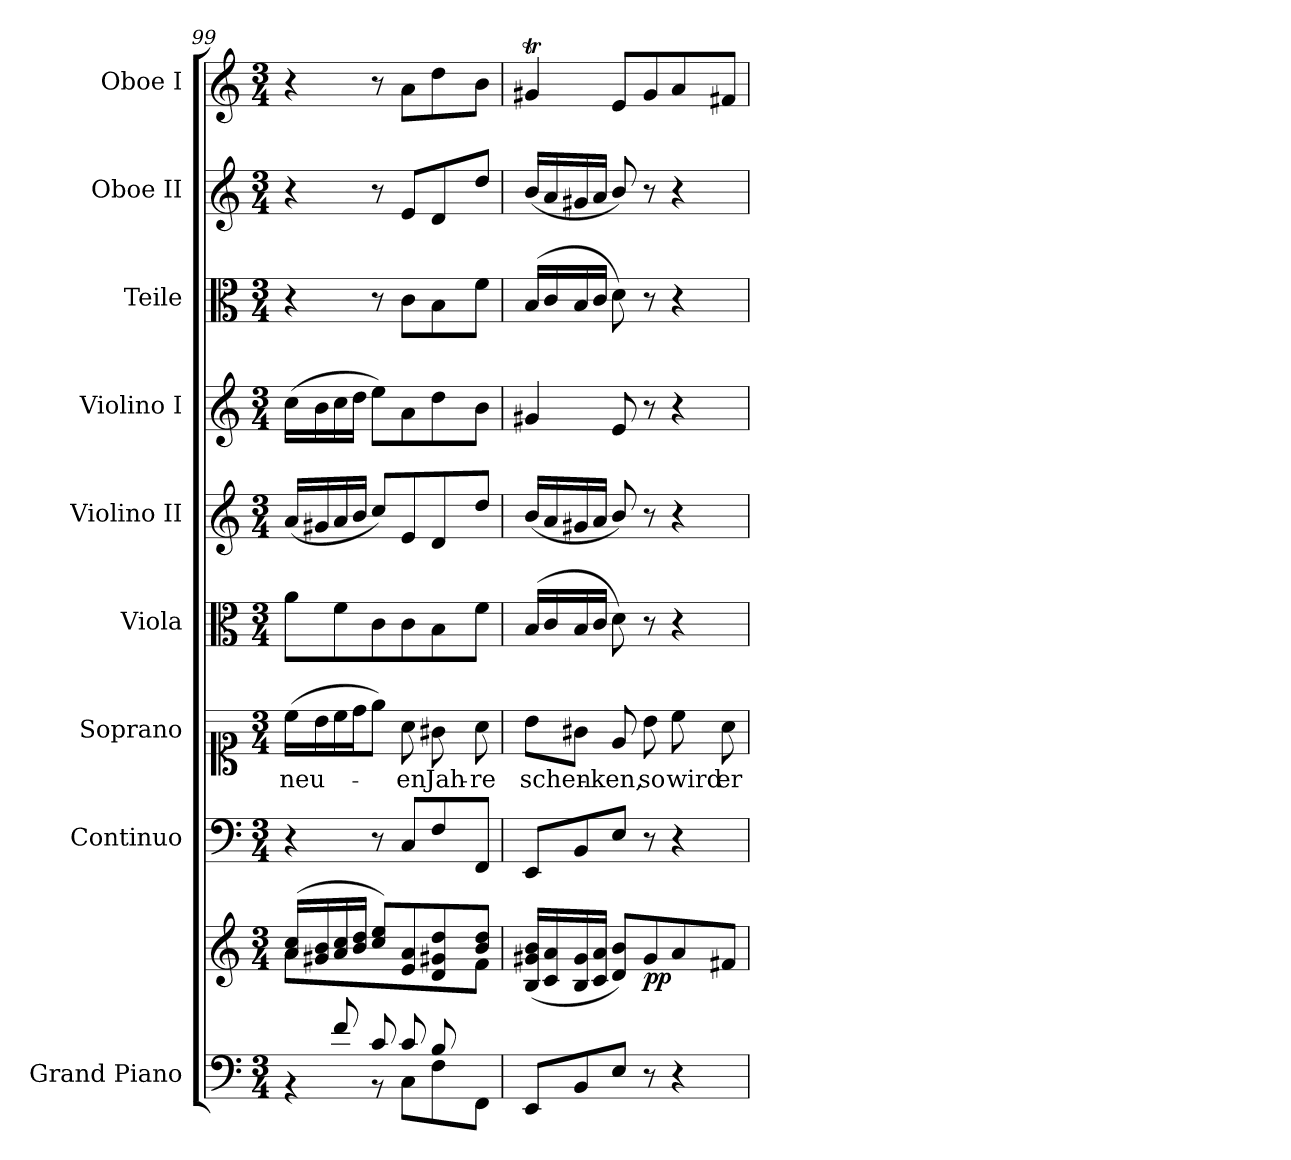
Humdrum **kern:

**kern	**kern	**dynam	**kern	**kern	**text	**kern	**kern	**kern	**kern	**kern	**kern
*part9	*part9	*part9	*part8	*part7	*part7	*part6	*part5	*part4	*part3	*part2	*part1
*staff10	*staff9	*staff9/10	*staff8	*staff7	*staff7	*staff6	*staff5	*staff4	*staff3	*staff2	*staff1
*I"Grand Piano	*	*	*I"Continuo	*I"Soprano	*	*I"Viola	*I"Violino II	*I"Violino I	*I"Teile	*I"Oboe II	*I"Oboe I
*I'Pno	*	*	*	*	*	*	*	*	*	*I'Ob	*I'Ob
!!LO:PB:g=z
*clefF4	*clefG2	*	*clefF4	*clefC1	*	*clefC3	*clefG2	*clefG2	*clefC3	*clefG2	*clefG2
*k[]	*k[]	*	*k[]	*k[]	*	*k[]	*k[]	*k[]	*k[]	*k[]	*k[]
*M3/4	*M3/4	*	*M3/4	*M3/4	*	*M3/4	*M3/4	*M3/4	*M3/4	*M3/4	*M3/4
=99	=99	=99	=99	=99	=99	=99	=99	=99	=99	=99	=99
*^	*^	*	*	*	*	*	*	*	*	*	*
!	!	!	!	!	!	!	!LO:LY:b	!	!	!	!	!	!
8ryy	4r	(>16a/ 16cc/LL	8a\L	.	4r	(>16cc\LL	neu-	8a\L	(<16a/LL	(>16cc\LL	4r	4r	4r
.	.	16g#X/ 16b/	.	.	.	16b\	.	.	16g#X/	16b\	.	.	.
8f/	.	16a/ 16cc/	2ryy	.	.	16cc\	.	8f\	16a/	16cc\	.	.	.
.	.	16b/ 16dd/JJ	.	.	.	16dd\J	.	.	16b/JJ	16dd\JJ	.	.	.
8c/	8r	8cc/ 8ee/L)	.	.	8r	8ee\J)	.	8c\	8cc/L)	8ee\L)	8r	8r	8r
!	!	!	!	!	!	!	!LO:LY:b	!	!	!	!	!	!
8c/	8C\L	8e/ 8a/	.	.	8C/L	8a\	en	8c\	8e/	8a\	8c\L	8e/L	8a\L
!	!	!	!	!	!	!	!LO:LY:b	!	!	!	!	!	!
8B/	8F\	8d/ 8g#X/ 8dd/	.	.	8F/	8g#X\	Jah-	8B\	8d/	8dd\	8B\	8d/	8dd\
!	!	!	!	!	!	!	!LO:LY:b	!	!	!	!	!	!
8ryy	8FF\J	8b/ 8dd/J	8f\J	.	8FF/J	8a\	-re	8f\J	8dd/J	8b\J	8f\J	8dd/J	8b\J
=100	=100	=100	=100	=100	=100	=100	=100	=100	=100	=100	=100	=100	=100
!	!	!	!	!	!	!	!LO:LY:b	!	!	!	!	!	!
*v	*v	*	*	*	*	*	*	*	*	*	*	*	*
*	*v	*v	*	*	*	*	*	*	*	*	*	*
8EE/L	(<16B/ 16g#X/ 16b/LL	.	8EE/L	8b\L	schen-	(<16B/LL	(<16b/LL	4g#X/	(<16B/LL	(<16b/LL	4g#Xt/
.	16c/ 16a/	.	.	.	.	16c/	16a/	.	16c/	16a/	.
8BB/	16B/ 16g#/	.	8BB/	8g#X\J	.	16B/	16g#X/	.	16B/	16g#X/	.
.	16c/ 16a/JJ	.	.	.	.	16c/JJ	16a/JJ	.	16c/JJ	16a/JJ	.
!	!	!	!	!	!LO:LY:b	!	!	!	!	!	!
8E/J	8d/ 8b/L)	.	8E/J	8e/	-ken,	8d\)	8b/)	8e/	8d\)	8b/)	8e/L
!	!	!LO:DY:b	!	!	!LO:LY:b	!	!	!	!	!	!
8r	8g#/	pp	8r	8b\	so	8r	8r	8r	8r	8r	8g#/
!	!	!	!	!	!LO:LY:b	!	!	!	!	!	!
4r	8a/	.	4r	8cc\	wird	4r	4r	4r	4r	4r	8a/
!	!	!	!	!	!LO:LY:b	!	!	!	!	!	!
.	8f#X/J	.	.	8a\	er	.	.	.	.	.	8f#X/J
=	=	=	=	=	=	=	=	=	=	=	=
*-	*-	*-	*-	*-	*-	*-	*-	*-	*-	*-	*-
